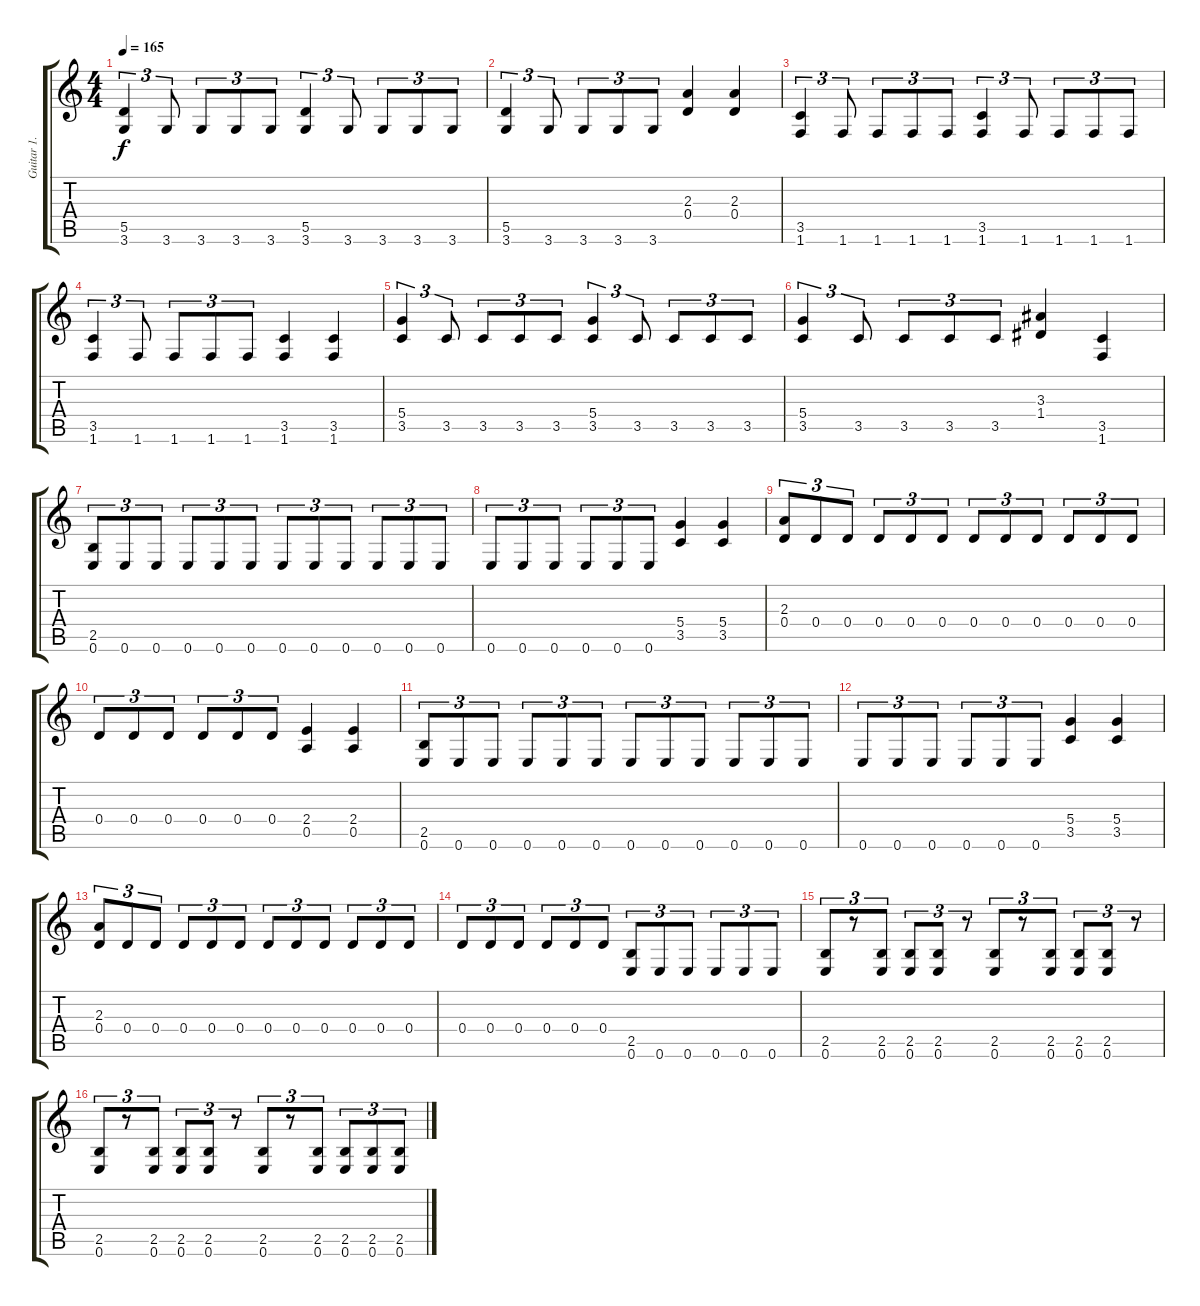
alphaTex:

\track ("Guitar 1." "Guitar 1.") {instrument overdrivenguitar}
\staff {score tabs}
\tuning (E4 B3 G3 D3 A2 E2) {hide}
\ts (4 4)
\tempo 165
\clef g2
\ks c
(5.5 3.6).4{tu (3 2) dy f} 3.6.8{tu (3 2)} 3.6.8{tu (3 2)} 3.6.8{tu (3 2)} 3.6.8{tu (3 2)} (5.5 3.6).4{tu (3 2)} 3.6.8{tu (3 2)} 3.6.8{tu (3 2)} 3.6.8{tu (3 2)} 3.6.8{tu (3 2)} |
(5.5 3.6).4{tu (3 2)} 3.6.8{tu (3 2)} 3.6.8{tu (3 2)} 3.6.8{tu (3 2)} 3.6.8{tu (3 2)} (2.3 0.4).4 (2.3 0.4).4 |
(3.5 1.6).4{tu (3 2)} 1.6.8{tu (3 2)} 1.6.8{tu (3 2)} 1.6.8{tu (3 2)} 1.6.8{tu (3 2)} (3.5 1.6).4{tu (3 2)} 1.6.8{tu (3 2)} 1.6.8{tu (3 2)} 1.6.8{tu (3 2)} 1.6.8{tu (3 2)} |
(3.5 1.6).4{tu (3 2)} 1.6.8{tu (3 2)} 1.6.8{tu (3 2)} 1.6.8{tu (3 2)} 1.6.8{tu (3 2)} (3.5 1.6).4 (3.5 1.6).4 |
(5.4 3.5).4{tu (3 2)} 3.5.8{tu (3 2)} 3.5.8{tu (3 2)} 3.5.8{tu (3 2)} 3.5.8{tu (3 2)} (5.4 3.5).4{tu (3 2)} 3.5.8{tu (3 2)} 3.5.8{tu (3 2)} 3.5.8{tu (3 2)} 3.5.8{tu (3 2)} |
(5.4 3.5).4{tu (3 2)} 3.5.8{tu (3 2)} 3.5.8{tu (3 2)} 3.5.8{tu (3 2)} 3.5.8{tu (3 2)} (3.3 1.4).4 (3.5 1.6).4 |
(2.5 0.6).8{tu (3 2)} 0.6.8{tu (3 2)} 0.6.8{tu (3 2)} 0.6.8{tu (3 2)} 0.6.8{tu (3 2)} 0.6.8{tu (3 2)} 0.6.8{tu (3 2)} 0.6.8{tu (3 2)} 0.6.8{tu (3 2)} 0.6.8{tu (3 2)} 0.6.8{tu (3 2)} 0.6.8{tu (3 2)} |
0.6.8{tu (3 2)} 0.6.8{tu (3 2)} 0.6.8{tu (3 2)} 0.6.8{tu (3 2)} 0.6.8{tu (3 2)} 0.6.8{tu (3 2)} (5.4 3.5).4 (5.4 3.5).4 |
(2.3 0.4).8{tu (3 2)} 0.4.8{tu (3 2)} 0.4.8{tu (3 2)} 0.4.8{tu (3 2)} 0.4.8{tu (3 2)} 0.4.8{tu (3 2)} 0.4.8{tu (3 2)} 0.4.8{tu (3 2)} 0.4.8{tu (3 2)} 0.4.8{tu (3 2)} 0.4.8{tu (3 2)} 0.4.8{tu (3 2)} |
0.4.8{tu (3 2)} 0.4.8{tu (3 2)} 0.4.8{tu (3 2)} 0.4.8{tu (3 2)} 0.4.8{tu (3 2)} 0.4.8{tu (3 2)} (2.4 0.5).4 (2.4 0.5).4 |
(2.5 0.6).8{tu (3 2)} 0.6.8{tu (3 2)} 0.6.8{tu (3 2)} 0.6.8{tu (3 2)} 0.6.8{tu (3 2)} 0.6.8{tu (3 2)} 0.6.8{tu (3 2)} 0.6.8{tu (3 2)} 0.6.8{tu (3 2)} 0.6.8{tu (3 2)} 0.6.8{tu (3 2)} 0.6.8{tu (3 2)} |
0.6.8{tu (3 2)} 0.6.8{tu (3 2)} 0.6.8{tu (3 2)} 0.6.8{tu (3 2)} 0.6.8{tu (3 2)} 0.6.8{tu (3 2)} (5.4 3.5).4 (5.4 3.5).4 |
(2.3 0.4).8{tu (3 2)} 0.4.8{tu (3 2)} 0.4.8{tu (3 2)} 0.4.8{tu (3 2)} 0.4.8{tu (3 2)} 0.4.8{tu (3 2)} 0.4.8{tu (3 2)} 0.4.8{tu (3 2)} 0.4.8{tu (3 2)} 0.4.8{tu (3 2)} 0.4.8{tu (3 2)} 0.4.8{tu (3 2)} |
0.4.8{tu (3 2)} 0.4.8{tu (3 2)} 0.4.8{tu (3 2)} 0.4.8{tu (3 2)} 0.4.8{tu (3 2)} 0.4.8{tu (3 2)} (2.5 0.6).8{tu (3 2)} 0.6.8{tu (3 2)} 0.6.8{tu (3 2)} 0.6.8{tu (3 2)} 0.6.8{tu (3 2)} 0.6.8{tu (3 2)} |
(2.5 0.6).8{tu (3 2)} r.8{tu (3 2)} (2.5 0.6).8{tu (3 2)} (2.5 0.6).8{tu (3 2)} (2.5 0.6).8{tu (3 2)} r.8{tu (3 2)} (2.5 0.6).8{tu (3 2)} r.8{tu (3 2)} (2.5 0.6).8{tu (3 2)} (2.5 0.6).8{tu (3 2)} (2.5 0.6).8{tu (3 2)} r.8{tu (3 2)} |
(2.5 0.6).8{tu (3 2)} r.8{tu (3 2)} (2.5 0.6).8{tu (3 2)} (2.5 0.6).8{tu (3 2)} (2.5 0.6).8{tu (3 2)} r.8{tu (3 2)} (2.5 0.6).8{tu (3 2)} r.8{tu (3 2)} (2.5 0.6).8{tu (3 2)} (2.5 0.6).8{tu (3 2)} (2.5 0.6).8{tu (3 2)} (2.5 0.6).8{tu (3 2)}
